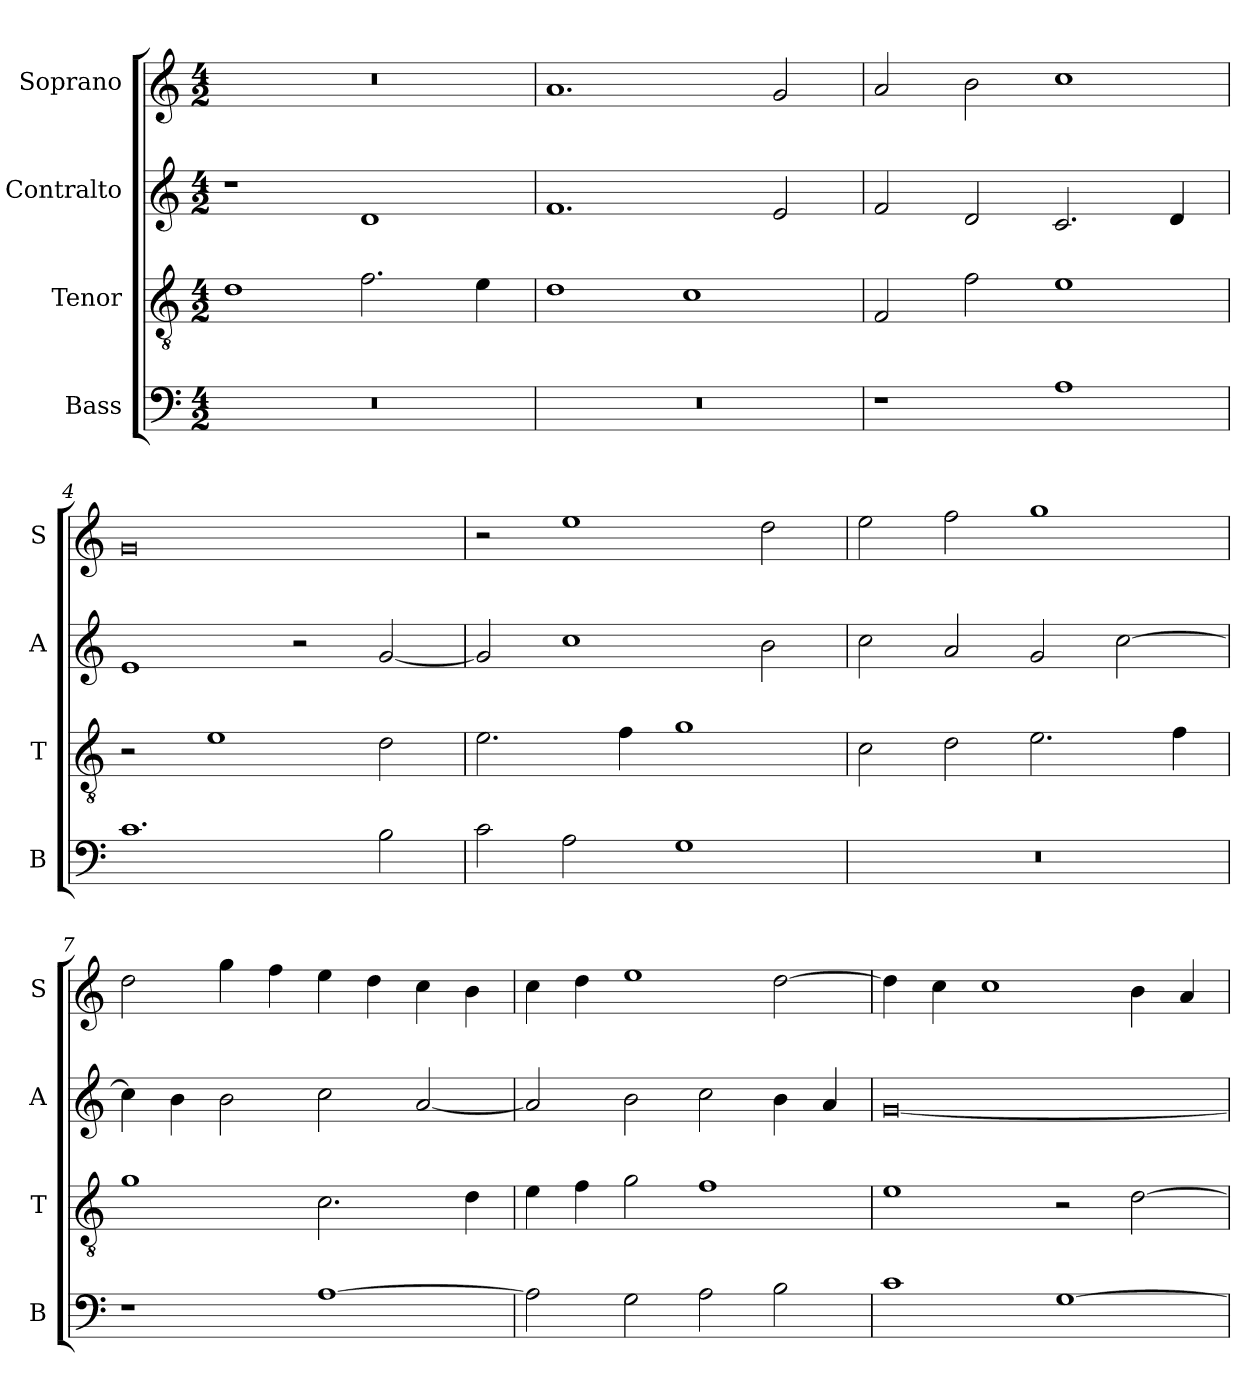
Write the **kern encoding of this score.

**kern	**kern	**kern	**kern
*part4	*part3	*part2	*part1
*staff4	*staff3	*staff2	*staff1
*I"Bass	*I"Tenor	*I"Contralto	*I"Soprano
*I'B	*I'T	*I'A	*I'S
*clefF4	*clefGv2	*clefG2	*clefG2
*k[]	*k[]	*k[]	*k[]
*D:dor	*D:dor	*D:dor	*D:dor
*M4/2	*M4/2	*M4/2	*M4/2
=1	=1	=1	=1
0r	1d	1r	0r
.	2.f	1d	.
.	4e	.	.
=2	=2	=2	=2
0r	1d	1.f	1.a
.	1c	.	.
.	.	2e	2g
=3	=3	=3	=3
1r	2F	2f	2a
.	2f	2d	2b
1A	1e	2.c	1cc
.	.	4d	.
=4	=4	=4	=4
1.c	2r	1e	0g
.	1e	.	.
.	.	2r	.
2B	2d	[2g	.
=5	=5	=5	=5
2c	2.e	2g]	2r
2A	.	1cc	1ee
.	4f	.	.
1G	1g	.	.
.	.	2b	2dd
=6	=6	=6	=6
0r	2c	2cc	2ee
.	2d	2a	2ff
.	2.e	2g	1gg
.	.	[2cc	.
.	4f	.	.
=7	=7	=7	=7
1r	1g	4cc]	2dd
.	.	4b	.
.	.	2b	4gg
.	.	.	4ff
[1A	2.c	2cc	4ee
.	.	.	4dd
.	.	[2a	4cc
.	4d	.	4b
=8	=8	=8	=8
2A]	4e	2a]	4cc
.	4f	.	4dd
2G	2g	2b	1ee
2A	1f	2cc	.
2B	.	4b	[2dd
.	.	4a	.
=9	=9	=9	=9
1c	1e	[0g	4dd]
.	.	.	4cc
.	.	.	1cc
[1G	2r	.	.
.	[2d	.	4b
.	.	.	4a
=	=	=	=
*-	*-	*-	*-
